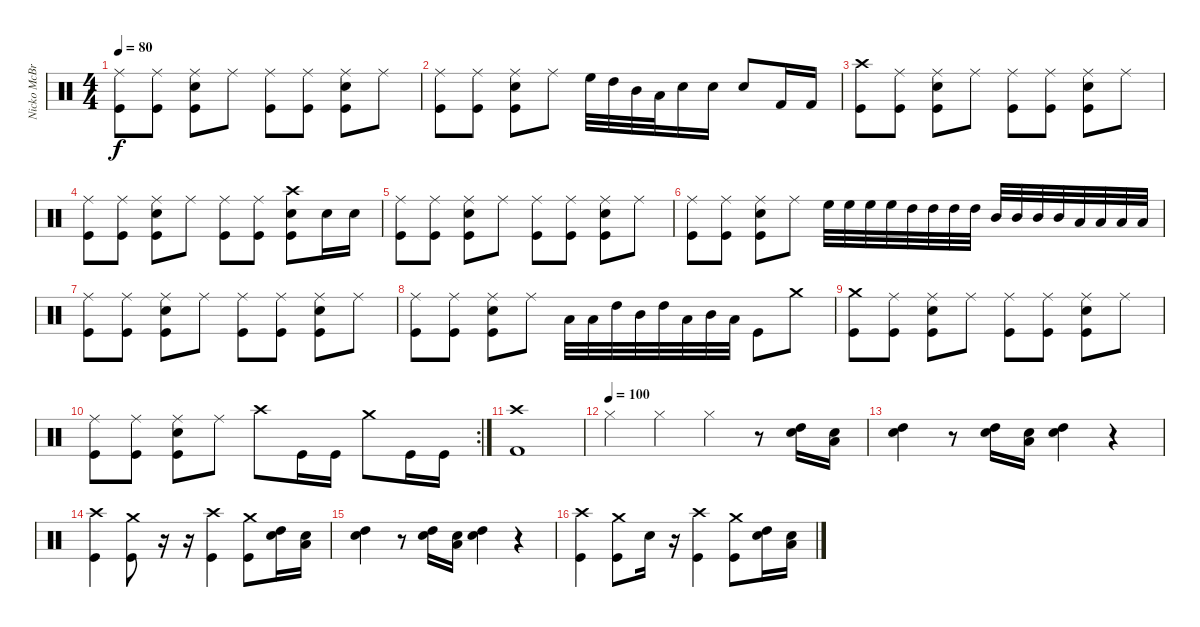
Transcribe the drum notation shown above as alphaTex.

\track ("Nicko McBrain" "Nicko McBr") {instrument percussion}
\staff {score}
\articulation defaults
\ts (4 4)
\tempo 80
\clef neutral
\ks c
("Ride (middle)" "Kick (hit)").8{dy f} ("Ride (middle)" "Kick (hit)").8 ("Ride (middle)" "Snare (hit) 2" "Kick (hit)").8 "Ride (middle)".8 ("Ride (middle)" "Kick (hit)").8 ("Ride (middle)" "Kick (hit)").8 ("Ride (middle)" "Snare (hit) 2" "Kick (hit)").8 "Ride (middle)".8 |
("Ride (middle)" "Kick (hit)").8 ("Ride (middle)" "Kick (hit)").8 ("Ride (middle)" "Snare (hit) 2" "Kick (hit)").8 "Ride (middle)".8 "High Floor Tom (hit)".32 "High Tom (hit)".32 "Mid Tom (hit)".32 "Low Tom (hit)".32 "Snare (hit) 2".16 "Snare (hit) 2".16 "Snare (hit) 2".8 "Kick (hit) 2".16 "Kick (hit) 2".16 |
("Crash high (hit)" "Kick (hit)").8 ("Ride (middle)" "Kick (hit)").8 ("Ride (middle)" "Snare (hit) 2" "Kick (hit)").8 "Ride (middle)".8 ("Ride (middle)" "Kick (hit)").8 ("Ride (middle)" "Kick (hit)").8 ("Ride (middle)" "Snare (hit) 2" "Kick (hit)").8 "Ride (middle)".8 |
("Ride (middle)" "Kick (hit)").8 ("Ride (middle)" "Kick (hit)").8 ("Ride (middle)" "Snare (hit) 2" "Kick (hit)").8 "Ride (middle)".8 ("Ride (middle)" "Kick (hit)").8 ("Ride (middle)" "Kick (hit)").8 ("Crash high (hit)" "Snare (hit) 2" "Kick (hit)").8 "Snare (hit) 2".16 "Snare (hit) 2".16 |
("Ride (middle)" "Kick (hit)").8 ("Ride (middle)" "Kick (hit)").8 ("Ride (middle)" "Snare (hit) 2" "Kick (hit)").8 "Ride (middle)".8 ("Ride (middle)" "Kick (hit)").8 ("Ride (middle)" "Kick (hit)").8 ("Ride (middle)" "Snare (hit) 2" "Kick (hit)").8 "Ride (middle)".8 |
("Ride (middle)" "Kick (hit)").8 ("Ride (middle)" "Kick (hit)").8 ("Ride (middle)" "Snare (hit) 2" "Kick (hit)").8 "Ride (middle)".8 "High Floor Tom (hit)".32 "High Floor Tom (hit)".32 "High Floor Tom (hit)".32 "High Floor Tom (hit)".32 "High Tom (hit)".32 "High Tom (hit)".32 "High Tom (hit)".32 "High Tom (hit)".32 "Mid Tom (hit)".32 "Mid Tom (hit)".32 "Mid Tom (hit)".32 "Mid Tom (hit)".32 "Low Tom (hit)".32 "Low Tom (hit)".32 "Low Tom (hit)".32 "Low Tom (hit)".32 |
("Ride (middle)" "Kick (hit)").8 ("Ride (middle)" "Kick (hit)").8 ("Ride (middle)" "Snare (hit) 2" "Kick (hit)").8 "Ride (middle)".8 ("Ride (middle)" "Kick (hit)").8 ("Ride (middle)" "Kick (hit)").8 ("Ride (middle)" "Snare (hit) 2" "Kick (hit)").8 "Ride (middle)".8 |
("Ride (middle)" "Kick (hit)").8 ("Ride (middle)" "Kick (hit)").8 ("Ride (middle)" "Snare (hit) 2" "Kick (hit)").8 "Ride (middle)".8 "Low Tom (hit)".32 "Low Tom (hit)".32 "High Tom (hit)".32 "Mid Tom (hit)".32 "High Tom (hit)".32 "Low Tom (hit)".32 "Mid Tom (hit)".32 "Low Tom (hit)".32 "Kick (hit)".8 "Crash medium (hit)".8 |
("Crash medium (hit)" "Kick (hit)").8 ("Ride (middle)" "Kick (hit)").8 ("Ride (middle)" "Snare (hit) 2" "Kick (hit)").8 "Ride (middle)".8 ("Ride (middle)" "Kick (hit)").8 ("Ride (middle)" "Kick (hit)").8 ("Ride (middle)" "Snare (hit) 2" "Kick (hit)").8 "Ride (middle)".8 |
\rc 2
("Ride (middle)" "Kick (hit)").8 ("Ride (middle)" "Kick (hit)").8 ("Ride (middle)" "Snare (hit) 2" "Kick (hit)").8 "Ride (middle)".8 "Crash high (hit)".8 "Kick (hit)".16 "Kick (hit)".16 "Crash medium (hit)".8 "Kick (hit)".16 "Kick (hit)".16 |
("Crash high (hit)" "Kick (hit) 2").1 |
\tempo (100)
"Hi-Hat (closed)".4 "Hi-Hat (closed)".4 "Hi-Hat (closed)".4 r.8 ("Snare (hit) 2" "High Tom (hit)").16 ("Snare (hit) 2" "Low Tom (hit)").16 |
("Snare (hit) 2" "High Tom (hit)").4 r.8 ("Snare (hit) 2" "High Tom (hit)").16 ("Snare (hit) 2" "Low Tom (hit)").16 ("Snare (hit) 2" "High Tom (hit)").4 r.4 |
("Crash high (hit)" "Kick (hit)").4 ("Crash medium (hit)" "Kick (hit)").8 r.16 r.16 ("Crash high (hit)" "Kick (hit)").4 ("Crash medium (hit)" "Kick (hit)").8 ("Snare (hit) 2" "High Tom (hit)").16 ("Snare (hit) 2" "Low Tom (hit)").16 |
("Snare (hit) 2" "High Tom (hit)").4 r.8 ("Snare (hit) 2" "High Tom (hit)").16 ("Snare (hit) 2" "Low Tom (hit)").16 ("Snare (hit) 2" "High Tom (hit)").4 r.4 |
("Crash high (hit)" "Kick (hit)").4 ("Crash medium (hit)" "Kick (hit)").8 "Snare (hit) 2".16 r.16 ("Crash high (hit)" "Kick (hit)").4 ("Crash medium (hit)" "Kick (hit)").8 ("Snare (hit) 2" "High Tom (hit)").16 ("Snare (hit) 2" "Low Tom (hit)").16
